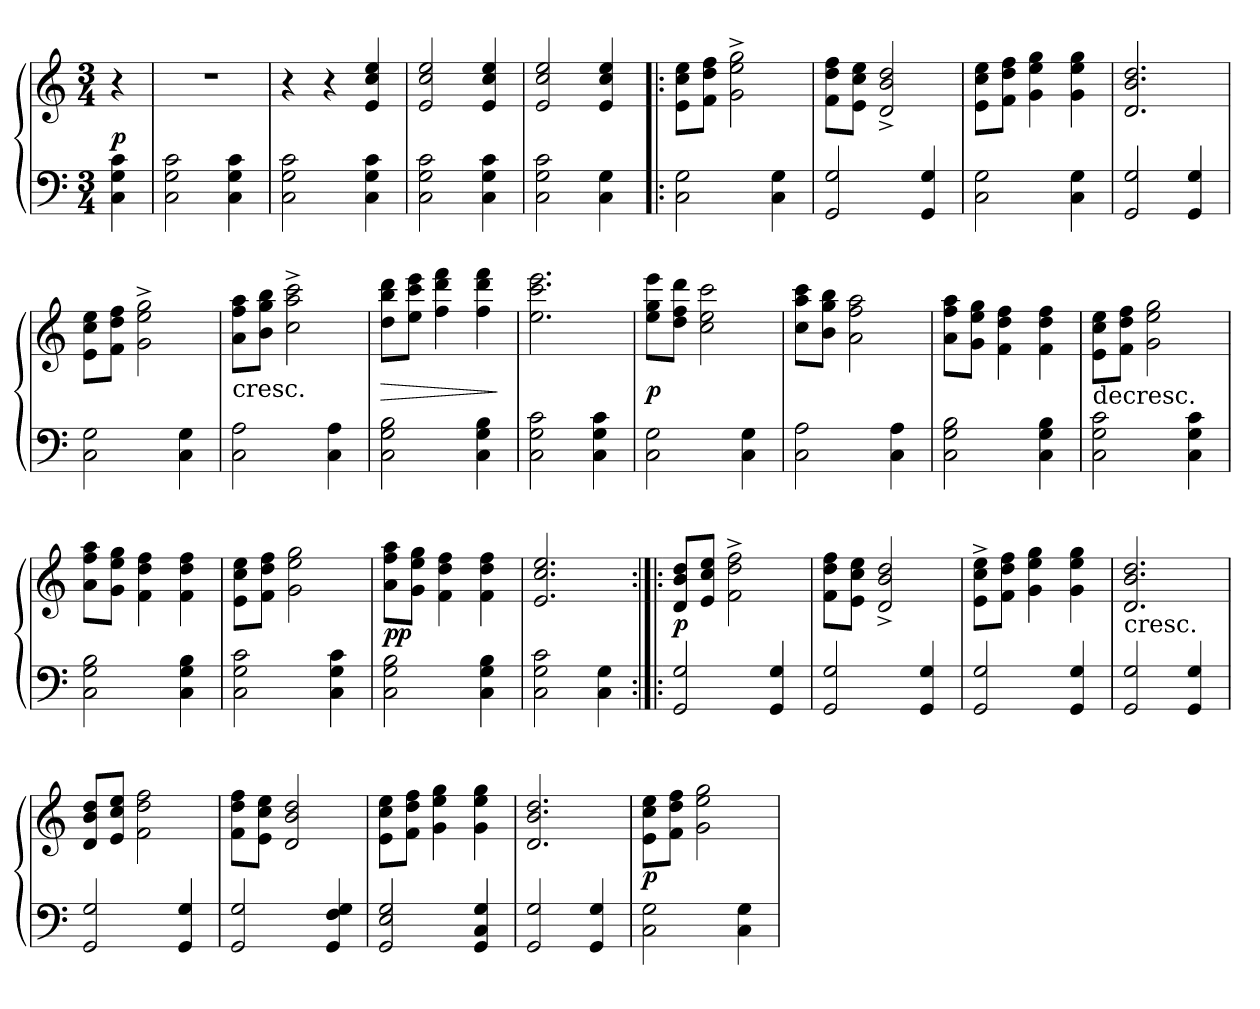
**kern	**kern	**dynam
*part1	*part1	*part1
*staff2	*staff1	*staff1/2
*clefF4	*clefG2	*
*k[]	*k[]	*
*C:	*C:	*
*M3/4	*M3/4	*
*MM160	*MM160	*
=	=	=
4C 4G 4c	4r	p
=	=	=
2C 2G 2c	2.r	.
4C 4G 4c	.	.
=	=	=
2C 2G 2c	4r	.
.	4r	.
4C 4G 4c	4e 4cc 4ee	.
=	=	=
2C 2G 2c	2e 2cc 2ee	.
4C 4G 4c	4e 4cc 4ee	.
=	=	=
2C 2G 2c	2e 2cc 2ee	.
4C 4G	4e 4cc 4ee	.
=!|:	=!|:	=!|:
2C 2G	8e 8cc 8eeL	.
.	8f 8dd 8ffJ	.
.	2g^ 2ee^ 2gg^	.
4C 4G	.	.
=	=	=
2GG 2G	8f 8dd 8ffL	.
.	8e 8cc 8eeJ	.
.	2d^ 2b^ 2dd^	.
4GG 4G	.	.
=	=	=
2C 2G	8e 8cc 8eeL	.
.	8f 8dd 8ffJ	.
.	4g 4ee 4gg	.
4C 4G	4g 4ee 4gg	.
=	=	=
2GG 2G	2.d 2.b 2.dd	.
4GG 4G	.	.
=	=	=
2C 2G	8e 8cc 8eeL	.
.	8f 8dd 8ffJ	.
.	2g^ 2ee^ 2gg^	.
4C 4G	.	.
=	=	=
!	!LO:TX:c:t=cresc.	!
2C 2A	8a 8ff 8aaL	.
.	8b 8gg 8bbJ	.
.	2cc^ 2aa^ 2ccc^	.
4C 4A	.	.
=	=	=
2C 2G 2B	8dd 8bb 8dddL	>
.	8ee 8ccc 8eeeJ	.
.	4ff 4ddd 4fff	.
4C 4G 4B	4ff 4ddd 4fff	.
.	.	]
=	=	=
2C 2G 2c	2.ee 2.ccc 2.eee	.
4C 4G 4c	.	.
=	=	=
2C 2G	8ee 8gg 8eeeL	p
.	8dd 8ff 8dddJ	.
.	2cc 2ee 2ccc	.
4C 4G	.	.
=	=	=
2C 2A	8cc 8aa 8cccL	.
.	8b 8gg 8bbJ	.
.	2a 2ff 2aa	.
4C 4A	.	.
=	=	=
2C 2G 2B	8a 8ff 8aaL	.
.	8g 8ee 8ggJ	.
.	4f 4dd 4ff	.
4C 4G 4B	4f 4dd 4ff	.
=	=	=
!	!LO:TX:c:t=decresc.	!
2C 2G 2c	8e 8cc 8eeL	.
.	8f 8dd 8ffJ	.
.	2g 2ee 2gg	.
4C 4G 4c	.	.
=	=	=
2C 2G 2B	8a 8ff 8aaL	.
.	8g 8ee 8ggJ	.
.	4f 4dd 4ff	.
4C 4G 4B	4f 4dd 4ff	.
=	=	=
2C 2G 2c	8e 8cc 8eeL	.
.	8f 8dd 8ffJ	.
.	2g 2ee 2gg	.
4C 4G 4c	.	.
=	=	=
2C 2G 2B	8a 8ff 8aaL	pp
.	8g 8ee 8ggJ	.
.	4f 4dd 4ff	.
4C 4G 4B	4f 4dd 4ff	.
=	=	=
2C 2G 2c	2.e 2.cc 2.ee	.
4C 4G	.	.
=:|!|:	=:|!|:	=:|!|:
2GG 2G	8d 8b 8ddL	p
.	8e 8cc 8eeJ	.
.	2f^ 2dd^ 2ff^	.
4GG 4G	.	.
=	=	=
2GG 2G	8f 8dd 8ffL	.
.	8e 8cc 8eeJ	.
.	2d^ 2b^ 2dd^	.
4GG 4G	.	.
=	=	=
2GG 2G	8e^ 8cc^ 8ee^L	.
.	8f 8dd 8ffJ	.
.	4g 4ee 4gg	.
4GG 4G	4g 4ee 4gg	.
=	=	=
!	!LO:TX:c:t=cresc.	!
2GG 2G	2.d 2.b 2.dd	.
4GG 4G	.	.
=	=	=
2GG 2G	8d 8b 8ddL	.
.	8e 8cc 8eeJ	.
.	2f 2dd 2ff	.
4GG 4G	.	.
=	=	=
2GG 2G	8f 8dd 8ffL	.
.	8e 8cc 8eeJ	.
.	2d 2b 2dd	.
4GG 4F 4G	.	.
=	=	=
2GG 2E 2G	8e 8cc 8eeL	.
.	8f 8dd 8ffJ	.
.	4g 4ee 4gg	.
4GG 4C 4G	4g 4ee 4gg	.
=	=	=
2GG 2G	2.d 2.b 2.dd	.
4GG 4G	.	.
=	=	=
2C 2G	8e 8cc 8eeL	p
.	8f 8dd 8ffJ	.
.	2g 2ee 2gg	.
4C 4G	.	.
=	=	=
*-	*-	*-
